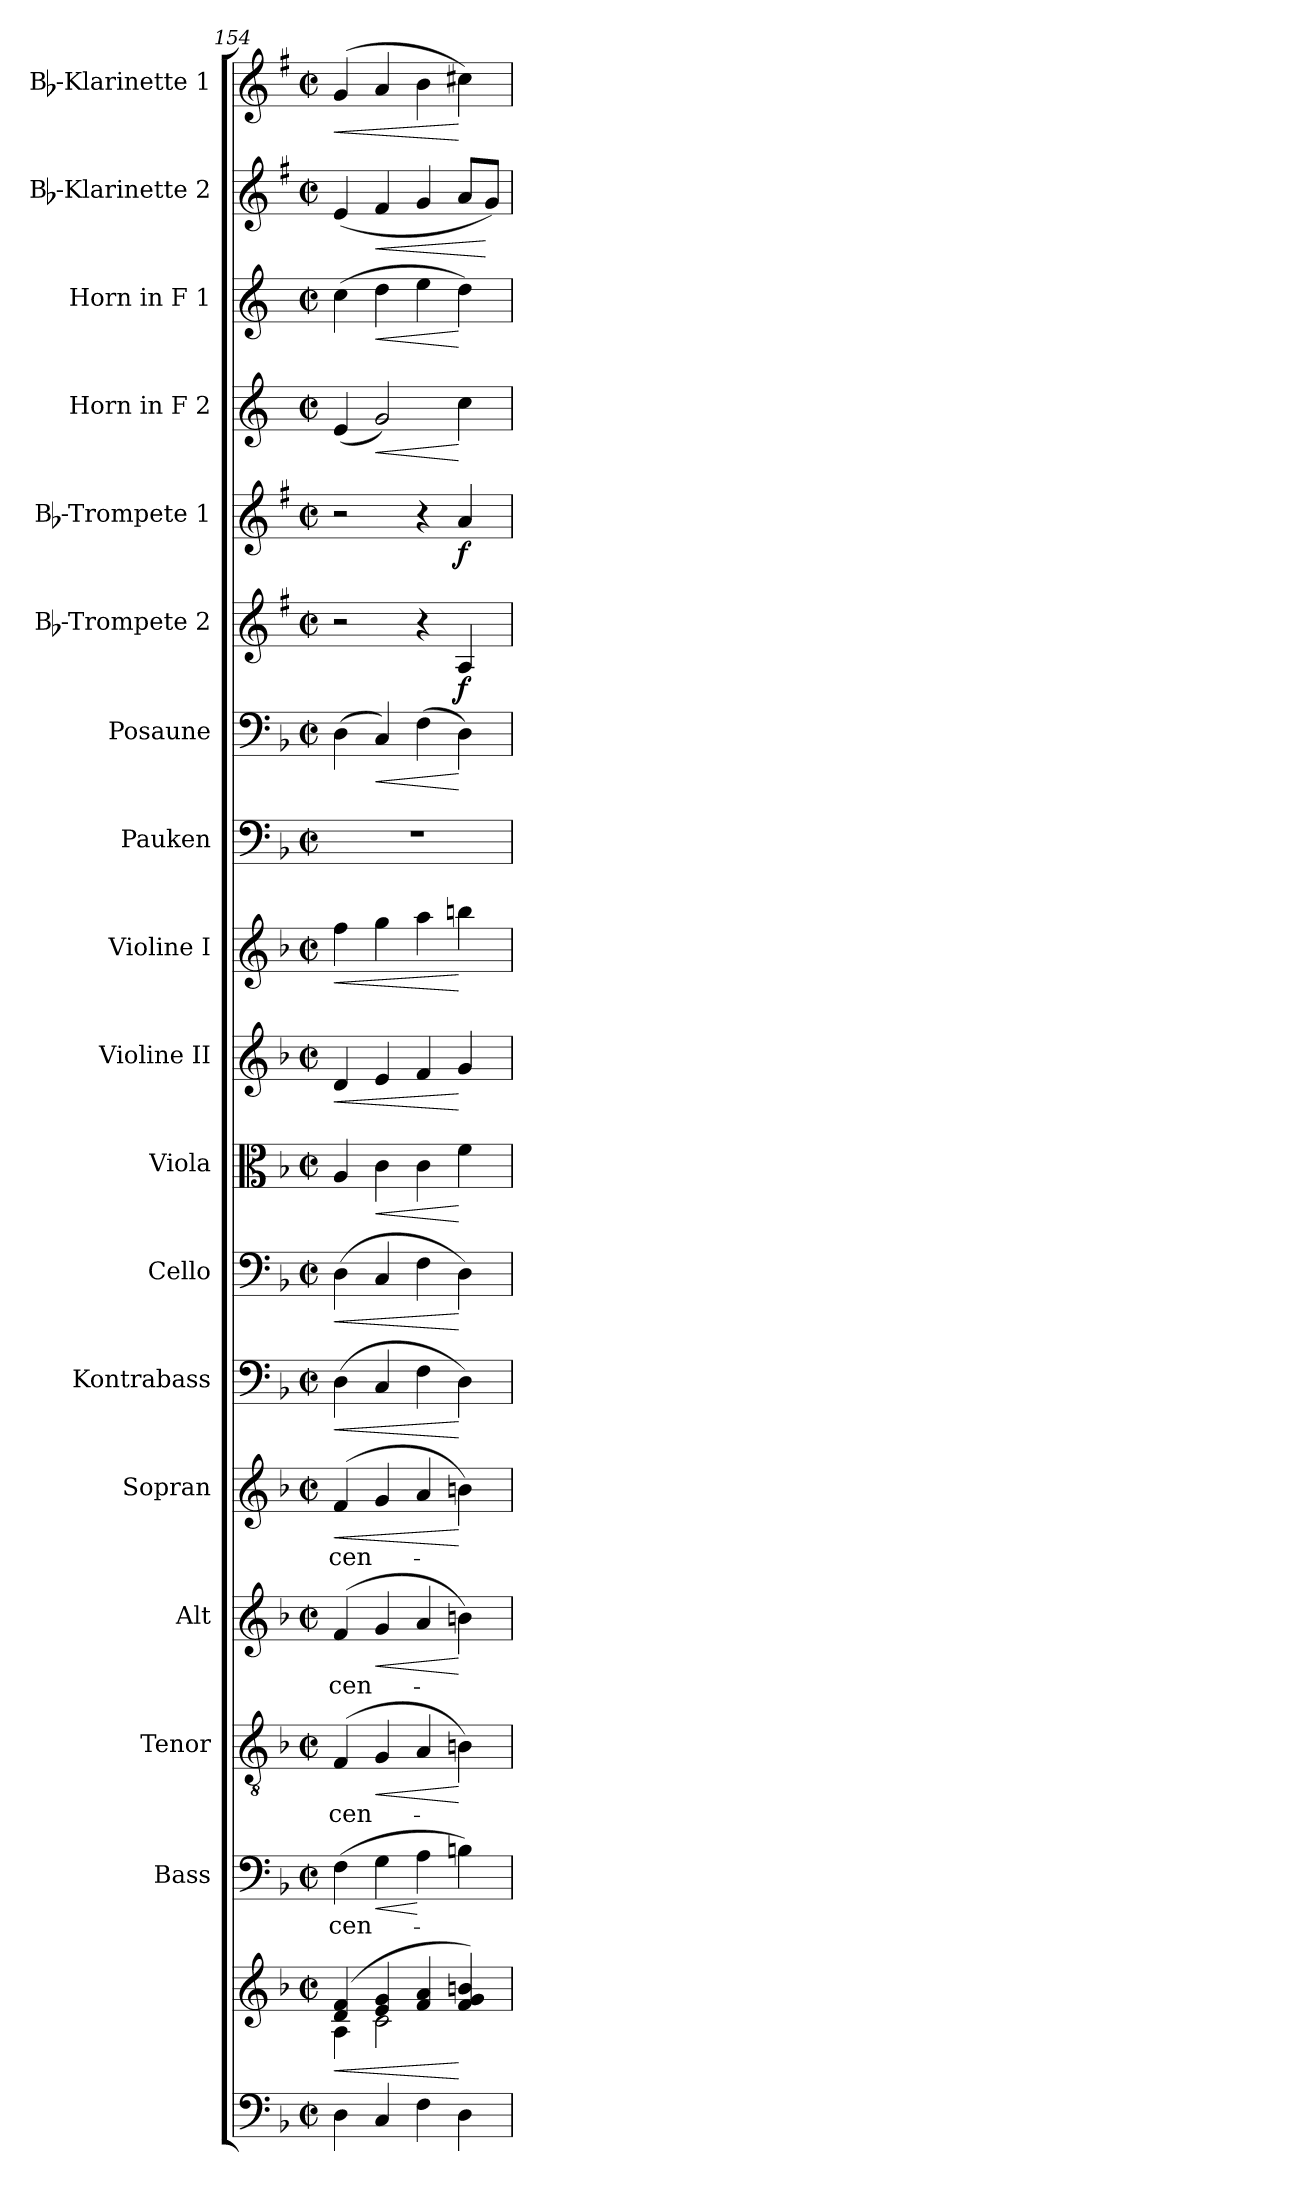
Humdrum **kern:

**kern	**kern	**dynam	**kern	**text	**dynam	**kern	**text	**dynam	**kern	**text	**dynam	**kern	**text	**dynam	**kern	**dynam	**kern	**dynam	**kern	**dynam	**kern	**dynam	**kern	**dynam	**kern	**kern	**dynam	**kern	**dynam	**kern	**dynam	**kern	**dynam	**kern	**dynam	**kern	**dynam	**kern	**dynam
*part18	*part18	*part18	*part17	*part17	*part17	*part16	*part16	*part16	*part15	*part15	*part15	*part14	*part14	*part14	*part13	*part13	*part12	*part12	*part11	*part11	*part10	*part10	*part9	*part9	*part8	*part7	*part7	*part6	*part6	*part5	*part5	*part4	*part4	*part3	*part3	*part2	*part2	*part1	*part1
*staff19	*staff18	*staff18/19	*staff17	*staff17	*staff17	*staff16	*staff16	*staff16	*staff15	*staff15	*staff15	*staff14	*staff14	*staff14	*staff13	*staff13	*staff12	*staff12	*staff11	*staff11	*staff10	*staff10	*staff9	*staff9	*staff8	*staff7	*staff7	*staff6	*staff6	*staff5	*staff5	*staff4	*staff4	*staff3	*staff3	*staff2	*staff2	*staff1	*staff1
*	*	*	*I"Bass	*	*	*I"Tenor	*	*	*I"Alt	*	*	*I"Sopran	*	*	*I"Kontrabass	*	*I"Cello	*	*I"Viola	*	*I"Violine II	*	*I"Violine I	*	*I"Pauken	*I"Posaune	*	*I"Bb-Trompete 2	*	*I"Bb-Trompete 1	*	*I"Horn in F 2	*	*I"Horn in F 1	*	*I"Bb-Klarinette 2	*	*I"Bb-Klarinette 1	*
*	*	*	*I'B.	*	*	*I'T.	*	*	*I'A.	*	*	*I'S.	*	*	*I'Kb.	*	*	*	*I'Vla.	*	*I'Vl. II	*	*I'Vl. I	*	*I'Pk.	*I'Pos.	*	*I'Bb Trp. 2	*	*I'Bb Trp. 1	*	*	*	*	*	*I'Bb Kl. 2	*	*I'Bb Kl. 1	*
*clefF4	*clefG2	*	*clefF4	*	*	*clefGv2	*	*	*clefG2	*	*	*clefG2	*	*	*clefF4	*	*clefF4	*	*clefC3	*	*clefG2	*	*clefG2	*	*clefF4	*clefF4	*	*clefG2	*	*clefG2	*	*clefG2	*	*clefG2	*	*clefG2	*	*clefG2	*
*	*	*	*	*	*	*	*	*	*	*	*	*	*	*	*ITrd7c12	*	*	*	*	*	*	*	*	*	*	*	*	*ITrd1c2	*	*ITrd1c2	*	*ITrd4c7	*	*ITrd4c7	*	*ITrd1c2	*	*ITrd1c2	*
*k[b-]	*k[b-]	*	*k[b-]	*	*	*k[b-]	*	*	*k[b-]	*	*	*k[b-]	*	*	*k[b-]	*	*k[b-]	*	*k[b-]	*	*k[b-]	*	*k[b-]	*	*k[b-]	*k[b-]	*	*k[b-]	*	*k[b-]	*	*k[b-]	*	*k[b-]	*	*k[b-]	*	*k[b-]	*
*F:	*F:	*	*F:	*	*	*F:	*	*	*F:	*	*	*F:	*	*	*F:	*	*F:	*	*F:	*	*F:	*	*F:	*	*F:	*F:	*	*F:	*	*F:	*	*F:	*	*F:	*	*F:	*	*F:	*
*M2/2	*M2/2	*	*M2/2	*	*	*M2/2	*	*	*M2/2	*	*	*M2/2	*	*	*M2/2	*	*M2/2	*	*M2/2	*	*M2/2	*	*M2/2	*	*M2/2	*M2/2	*	*M2/2	*	*M2/2	*	*M2/2	*	*M2/2	*	*M2/2	*	*M2/2	*
*met(c|)	*met(c|)	*	*met(c|)	*	*	*met(c|)	*	*	*met(c|)	*	*	*met(c|)	*	*	*met(c|)	*	*met(c|)	*	*met(c|)	*	*met(c|)	*	*met(c|)	*	*met(c|)	*met(c|)	*	*met(c|)	*	*met(c|)	*	*met(c|)	*	*met(c|)	*	*met(c|)	*	*met(c|)	*
=154	=154	=154	=154	=154	=154	=154	=154	=154	=154	=154	=154	=154	=154	=154	=154	=154	=154	=154	=154	=154	=154	=154	=154	=154	=154	=154	=154	=154	=154	=154	=154	=154	=154	=154	=154	=154	=154	=154	=154
!	!	!LO:HP:b	!	!LO:LY:b	!	!	!LO:LY:b	!	!	!LO:LY:b	!	!	!LO:LY:b	!LO:HP:b	!	!LO:HP:b	!	!LO:HP:b	!	!	!	!LO:HP:b	!	!LO:HP:b	!	!	!	!	!	!	!	!	!	!	!	!	!	!	!LO:HP:b
*	*^	*	*	*	*	*	*	*	*	*	*	*	*	*	*	*	*	*	*	*	*	*	*	*	*	*	*	*	*	*	*	*	*	*	*	*	*	*	*
4D\	(4d/ 4f/	4A\	<	(>4F\	-cen-	.	(4F/	-cen-	.	(4f/	-cen-	.	(4f/	-cen-	<	(>4DD\	<	(>4D\	<	4A/	.	4d/	<	4ff\	<	1r	(>4D\	.	2r	.	2r	.	(<4A/	.	(>4f\	.	(<4d/	.	(4f/	<
!	!	!	!	!	!	!LO:HP:b	!	!	!LO:HP:b	!	!	!LO:HP:b	!	!	!	!	!	!	!	!	!LO:HP:b	!	!	!	!	!	!	!LO:HP:b	!	!	!	!	!	!LO:HP:b	!	!LO:HP:b	!	!LO:HP:b	!	!
4C/	4e/ 4g/	2c\	.	4G\	.	<	4G/	.	<	4g/	.	<	4g/	.	.	4CC/	.	4C/	.	4c\	<	4e/	.	4gg\	.	.	4C/)	<	.	.	.	.	2c/)	<	4g\	<	4e/	<	4g/	.
4F\	4f/ 4a/	.	.	4A\	.	[	4A/	.	.	4a/	.	.	4a/	.	.	4FF\	.	4F\	.	4c\	.	4f/	.	4aa\	.	.	(>4F\	.	4r	.	4r	.	.	.	4a\	.	4f/	.	4a\	.
!	!	!	!	!	!	!	!	!	!	!	!	!	!	!	!	!	!	!	!	!	!	!	!	!	!	!	!	!	!	!LO:DY:b	!	!LO:DY:b	!	!	!	!	!	!	!	!
4D\	4f/ 4g/ 4bn/)	4ryy	[	4Bn\)	.	.	4Bn\)	.	[	4bn\)	.	[	4bn\)	.	[	4DD\)	[	4D\)	[	4f\	[	4g/	[	4bbn\	[	.	4D\)	[	4G/	f	4g/	f	4f\	[	4g\)	[	8g/L	.	4bn\)	[
.	.	.	.	.	.	.	.	.	.	.	.	.	.	.	.	.	.	.	.	.	.	.	.	.	.	.	.	.	.	.	.	.	.	.	.	.	8f/J)	[	.	.
*	*v	*v	*	*	*	*	*	*	*	*	*	*	*	*	*	*	*	*	*	*	*	*	*	*	*	*	*	*	*	*	*	*	*	*	*	*	*	*	*	*
=	=	=	=	=	=	=	=	=	=	=	=	=	=	=	=	=	=	=	=	=	=	=	=	=	=	=	=	=	=	=	=	=	=	=	=	=	=	=	=
*-	*-	*-	*-	*-	*-	*-	*-	*-	*-	*-	*-	*-	*-	*-	*-	*-	*-	*-	*-	*-	*-	*-	*-	*-	*-	*-	*-	*-	*-	*-	*-	*-	*-	*-	*-	*-	*-	*-	*-
